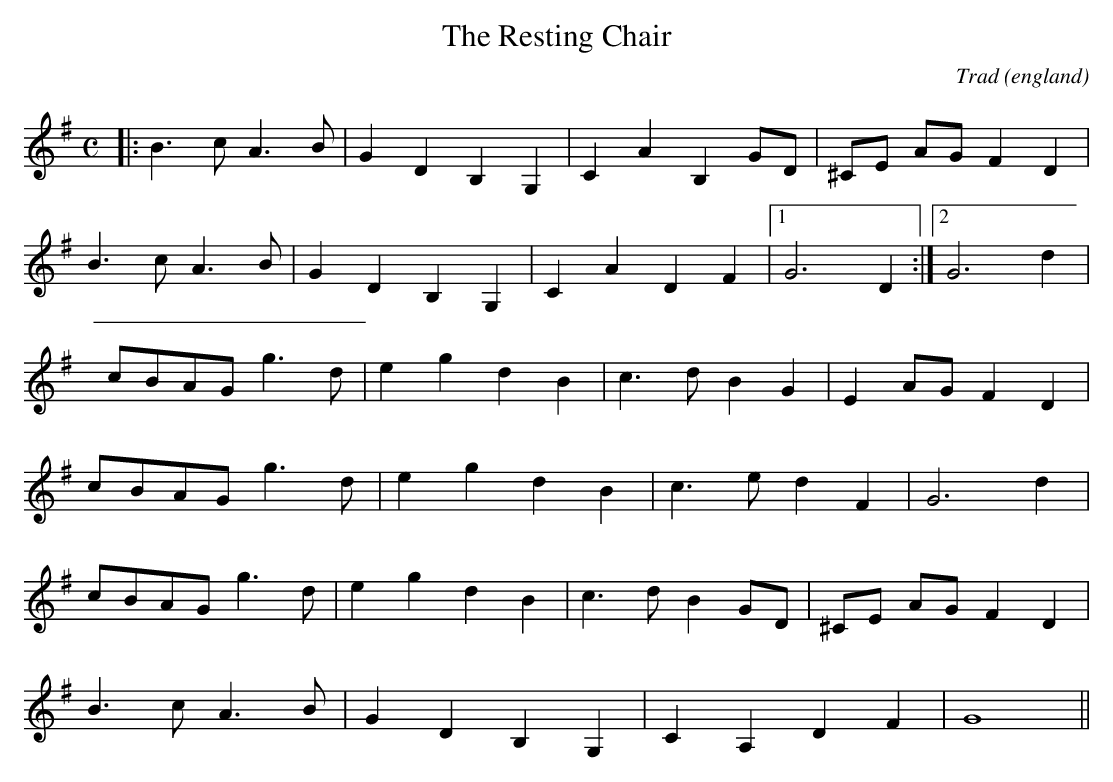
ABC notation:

X:1
T:Resting Chair, The
O:england
C:Trad
M:C
K:G
|:B3c A3B | G2D2B,2G,2 | C2A2B,2 GD | ^CE AG F2D2 |
B3c A3B | G2D2B,2G,2|C2A2D2F2|[1 G6D2 :|[2G6d2|
cBAG g3d | e2g2d2B2|c3dB2G2 | E2AG F2D2|
cBAG g3d | e2g2d2B2| c3ed2F2 | G6d2 |
cBAG g3d| e2g2d2B2| c3dB2GD | ^CE AG F2D2|
B3cA3B | G2D2B,2G,2|C2A,2D2F2 | G8||
